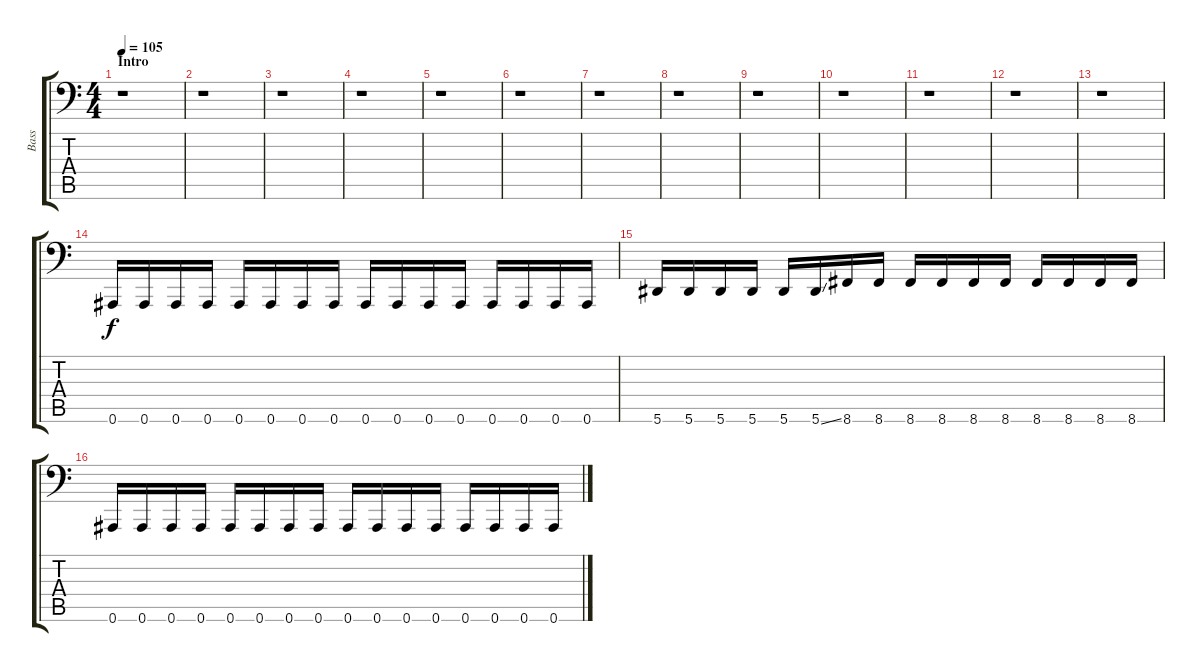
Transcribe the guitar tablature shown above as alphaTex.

\track ("Bass" "Bass") {instrument electricbassfinger}
\staff {score tabs}
\tuning (C3 G2 Eb2 Bb1 F1 Bb0) {hide}
\ts (4 4)
\section ("" "Intro")
\tempo 105
\clef f4
\ks c
r.1{dy f instrument electricbassfinger} |
r.1 |
r.1 |
r.1 |
r.1 |
r.1 |
r.1 |
r.1 |
r.1 |
r.1 |
r.1 |
r.1 |
r.1 |
0.6.16 0.6.16 0.6.16 0.6.16 0.6.16 0.6.16 0.6.16 0.6.16 0.6.16 0.6.16 0.6.16 0.6.16 0.6.16 0.6.16 0.6.16 0.6.16 |
5.6.16 5.6.16 5.6.16 5.6.16 5.6.16 5.6{ss}.16 8.6.16 8.6.16 8.6.16 8.6.16 8.6.16 8.6.16 8.6.16 8.6.16 8.6.16 8.6.16 |
0.6.16 0.6.16 0.6.16 0.6.16 0.6.16 0.6.16 0.6.16 0.6.16 0.6.16 0.6.16 0.6.16 0.6.16 0.6.16 0.6.16 0.6.16 0.6.16
